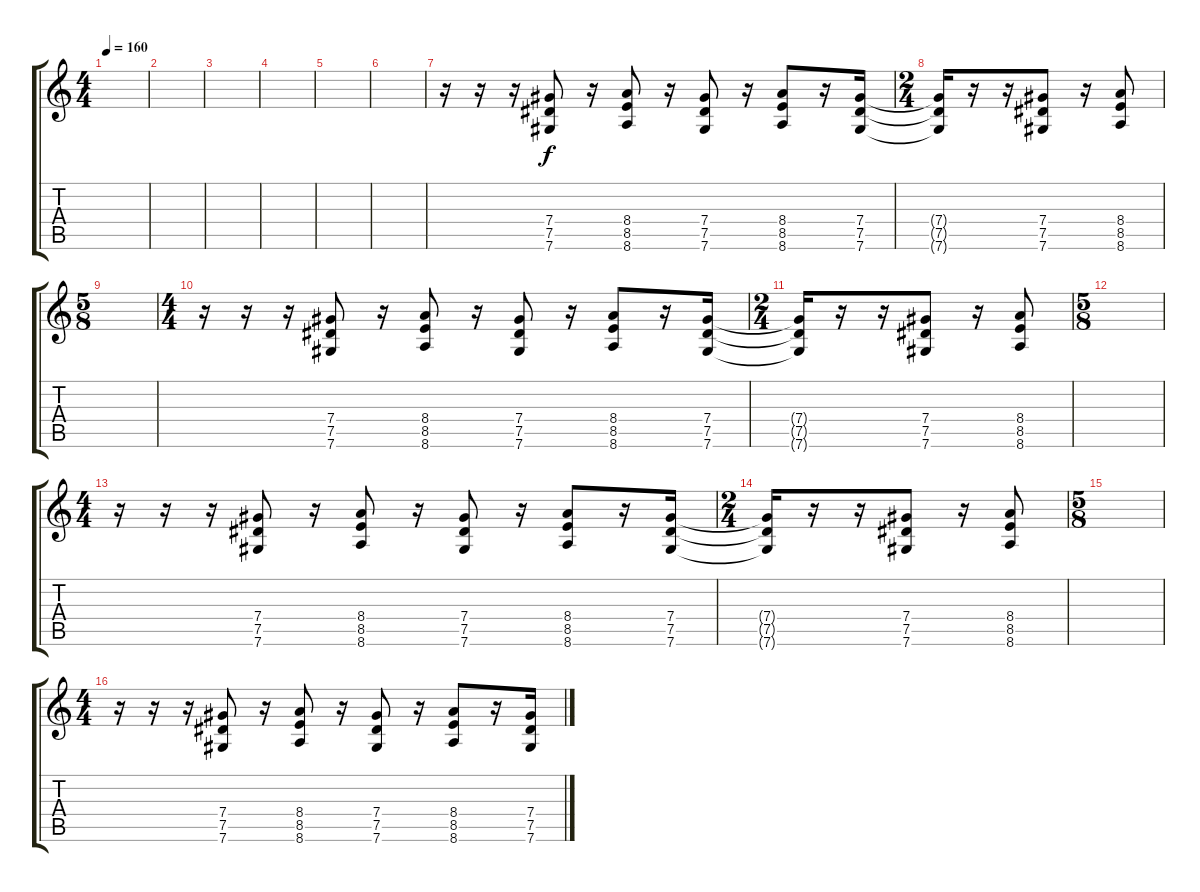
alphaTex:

\track "" {instrument distortionguitar}
\staff {score tabs}
\tuning (Eb4 Bb3 Gb3 Db3 Ab2 Db2) {hide}
\ts (4 4)
\tempo 160
\clef g2
\ks c
|
|
|
|
|
|
r.16 r.16 r.16 (7.4 7.5 7.6).8 r.16 (8.4 8.5 8.6).8 r.16 (7.4 7.5 7.6).8 r.16 (8.4 8.5 8.6).8 r.16 (7.4 7.5 7.6).16 |
\ts (2 4)
(7.4{t} 7.5{t} 7.6{t}).16 r.16 r.16 (7.4 7.5 7.6).8 r.16 (8.4 8.5 8.6).8 |
\ts (5 8)
|
\ts (4 4)
r.16 r.16 r.16 (7.4 7.5 7.6).8 r.16 (8.4 8.5 8.6).8 r.16 (7.4 7.5 7.6).8 r.16 (8.4 8.5 8.6).8 r.16 (7.4 7.5 7.6).16 |
\ts (2 4)
(7.4{t} 7.5{t} 7.6{t}).16 r.16 r.16 (7.4 7.5 7.6).8 r.16 (8.4 8.5 8.6).8 |
\ts (5 8)
|
\ts (4 4)
r.16 r.16 r.16 (7.4 7.5 7.6).8 r.16 (8.4 8.5 8.6).8 r.16 (7.4 7.5 7.6).8 r.16 (8.4 8.5 8.6).8 r.16 (7.4 7.5 7.6).16 |
\ts (2 4)
(7.4{t} 7.5{t} 7.6{t}).16 r.16 r.16 (7.4 7.5 7.6).8 r.16 (8.4 8.5 8.6).8 |
\ts (5 8)
|
\ts (4 4)
r.16 r.16 r.16 (7.4 7.5 7.6).8 r.16 (8.4 8.5 8.6).8 r.16 (7.4 7.5 7.6).8 r.16 (8.4 8.5 8.6).8 r.16 (7.4 7.5 7.6).16
